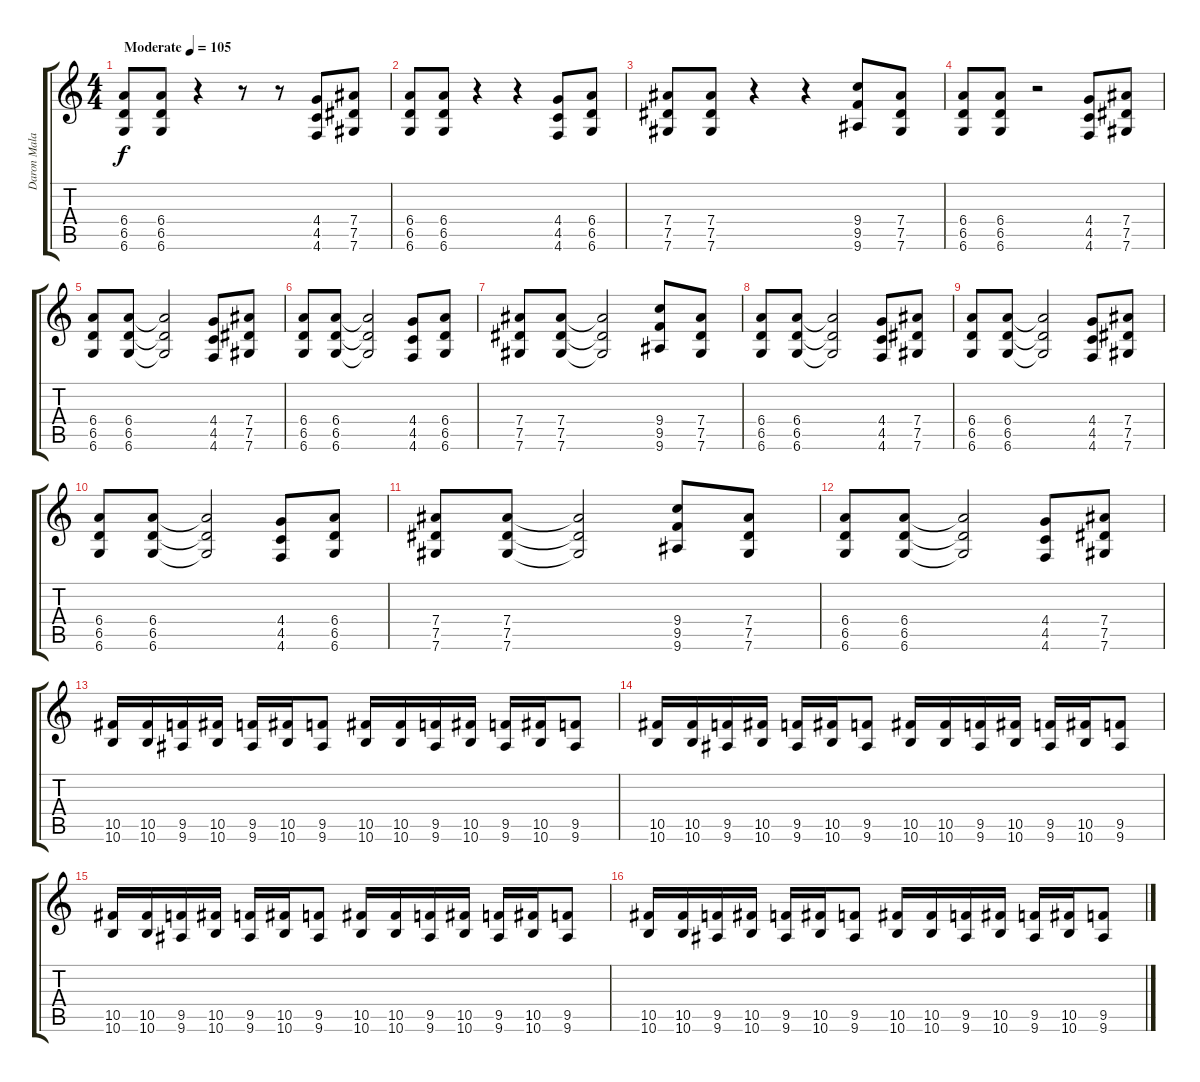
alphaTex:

\track ("Daron Malakian (Guitar)" "Daron Mala") {instrument distortionguitar}
\staff {score tabs}
\tuning (Eb4 Bb3 Gb3 Eb3 Ab2 Db2) {hide}
\ts (4 4)
\tempo (105 "Moderate")
\clef g2
\ks c
(6.4 6.5 6.6).8{dy f instrument distortionguitar} (6.4 6.5 6.6).8 r.4 r.8 r.8 (4.4 4.5 4.6).8 (7.4 7.5 7.6).8 |
(6.4 6.5 6.6).8 (6.4 6.5 6.6).8 r.4 r.4 (4.4 4.5 4.6).8 (6.4 6.5 6.6).8 |
(7.4 7.5 7.6).8 (7.4 7.5 7.6).8 r.4 r.4 (9.4 9.5 9.6).8 (7.4 7.5 7.6).8 |
(6.4 6.5 6.6).8 (6.4 6.5 6.6).8 r.2 (4.4 4.5 4.6).8 (7.4 7.5 7.6).8 |
(6.4 6.5 6.6).8 (6.4 6.5 6.6).8 (6.4{t} 6.5{t} 6.6{t}).2 (4.4 4.5 4.6).8 (7.4 7.5 7.6).8 |
(6.4 6.5 6.6).8 (6.4 6.5 6.6).8 (6.4{t} 6.5{t} 6.6{t}).2 (4.4 4.5 4.6).8 (6.4 6.5 6.6).8 |
(7.4 7.5 7.6).8 (7.4 7.5 7.6).8 (7.4{t} 7.5{t} 7.6{t}).2 (9.4 9.5 9.6).8 (7.4 7.5 7.6).8 |
(6.4 6.5 6.6).8 (6.4 6.5 6.6).8 (6.4{t} 6.5{t} 6.6{t}).2 (4.4 4.5 4.6).8 (7.4 7.5 7.6).8 |
(6.4 6.5 6.6).8 (6.4 6.5 6.6).8 (6.4{t} 6.5{t} 6.6{t}).2 (4.4 4.5 4.6).8 (7.4 7.5 7.6).8 |
(6.4 6.5 6.6).8 (6.4 6.5 6.6).8 (6.4{t} 6.5{t} 6.6{t}).2 (4.4 4.5 4.6).8 (6.4 6.5 6.6).8 |
(7.4 7.5 7.6).8 (7.4 7.5 7.6).8 (7.4{t} 7.5{t} 7.6{t}).2 (9.4 9.5 9.6).8 (7.4 7.5 7.6).8 |
(6.4 6.5 6.6).8 (6.4 6.5 6.6).8 (6.4{t} 6.5{t} 6.6{t}).2 (4.4 4.5 4.6).8 (7.4 7.5 7.6).8 |
(10.5 10.6).16 (10.5 10.6).16 (9.5 9.6).16 (10.5 10.6).16 (9.5 9.6).16 (10.5 10.6).16 (9.5 9.6).8 (10.5 10.6).16 (10.5 10.6).16 (9.5 9.6).16 (10.5 10.6).16 (9.5 9.6).16 (10.5 10.6).16 (9.5 9.6).8 |
(10.5 10.6).16 (10.5 10.6).16 (9.5 9.6).16 (10.5 10.6).16 (9.5 9.6).16 (10.5 10.6).16 (9.5 9.6).8 (10.5 10.6).16 (10.5 10.6).16 (9.5 9.6).16 (10.5 10.6).16 (9.5 9.6).16 (10.5 10.6).16 (9.5 9.6).8 |
(10.5 10.6).16 (10.5 10.6).16 (9.5 9.6).16 (10.5 10.6).16 (9.5 9.6).16 (10.5 10.6).16 (9.5 9.6).8 (10.5 10.6).16 (10.5 10.6).16 (9.5 9.6).16 (10.5 10.6).16 (9.5 9.6).16 (10.5 10.6).16 (9.5 9.6).8 |
(10.5 10.6).16 (10.5 10.6).16 (9.5 9.6).16 (10.5 10.6).16 (9.5 9.6).16 (10.5 10.6).16 (9.5 9.6).8 (10.5 10.6).16 (10.5 10.6).16 (9.5 9.6).16 (10.5 10.6).16 (9.5 9.6).16 (10.5 10.6).16 (9.5 9.6).8
